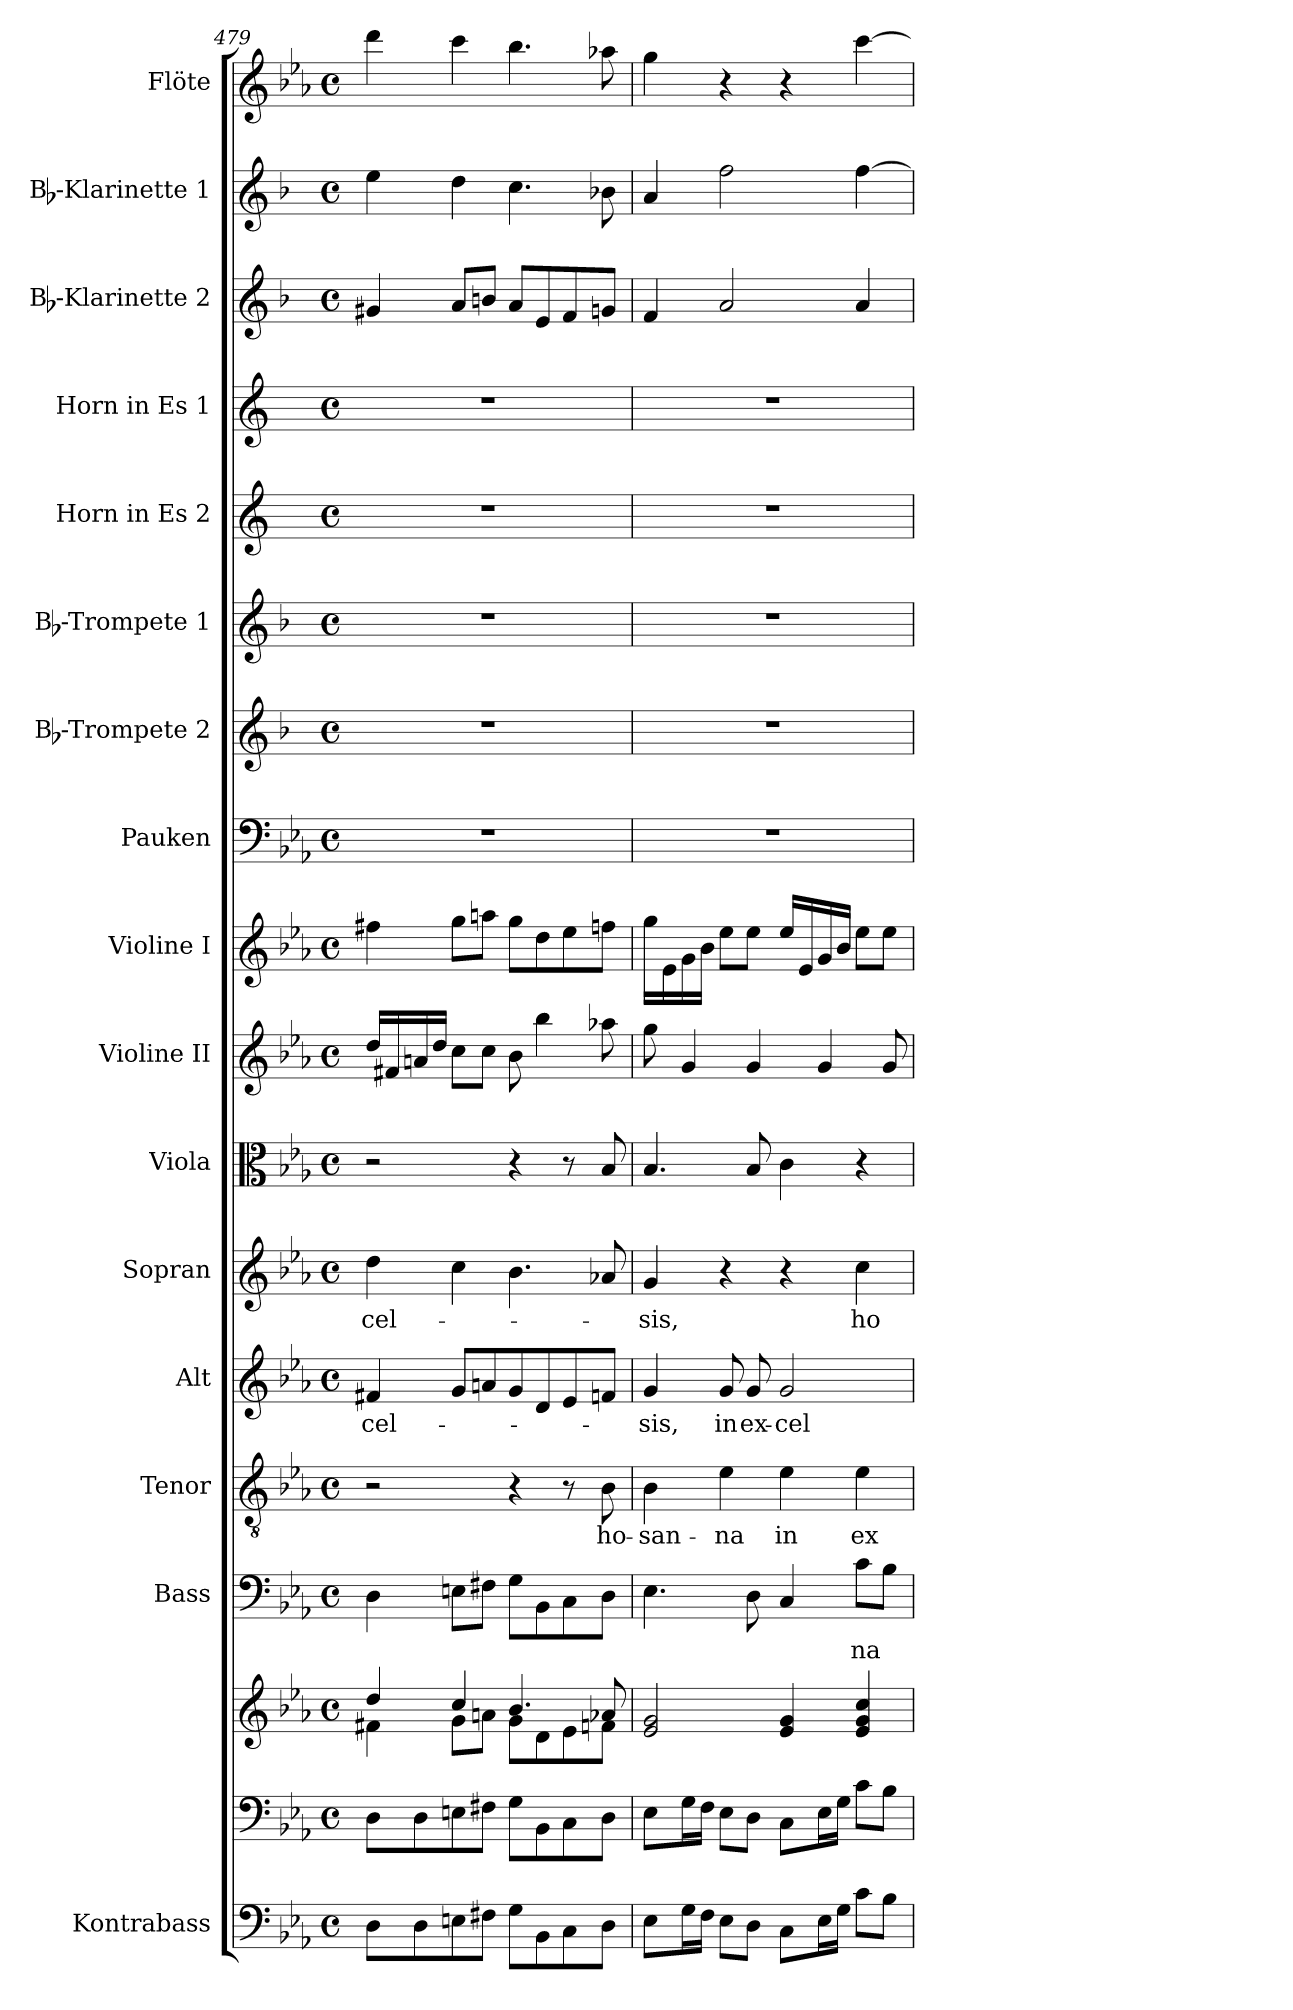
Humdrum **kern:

**kern	**kern	**kern	**kern	**text	**kern	**text	**kern	**text	**kern	**text	**kern	**kern	**kern	**kern	**kern	**kern	**kern	**kern	**kern	**kern	**kern
*part17	*part16	*part16	*part15	*part15	*part14	*part14	*part13	*part13	*part12	*part12	*part11	*part10	*part9	*part8	*part7	*part6	*part5	*part4	*part3	*part2	*part1
*staff18	*staff17	*staff16	*staff15	*staff15	*staff14	*staff14	*staff13	*staff13	*staff12	*staff12	*staff11	*staff10	*staff9	*staff8	*staff7	*staff6	*staff5	*staff4	*staff3	*staff2	*staff1
*I"Kontrabass	*	*	*I"Bass	*	*I"Tenor	*	*I"Alt	*	*I"Sopran	*	*I"Viola	*I"Violine II	*I"Violine I	*I"Pauken	*I"Bb-Trompete 2	*I"Bb-Trompete 1	*I"Horn in Es 2	*I"Horn in Es 1	*I"Bb-Klarinette 2	*I"Bb-Klarinette 1	*I"Flöte
*I'Kb.	*	*	*I'B.	*	*I'T.	*	*I'A.	*	*I'S.	*	*I'Vla.	*I'Vl. II	*I'Vl. I	*I'Pk.	*I'Bb Trp. 2	*I'Bb Trp. 1	*	*	*I'Bb Kl. 2	*I'Bb Kl. 1	*I'Fl.
*clefF4	*clefF4	*clefG2	*clefF4	*	*clefGv2	*	*clefG2	*	*clefG2	*	*clefC3	*clefG2	*clefG2	*clefF4	*clefG2	*clefG2	*clefG2	*clefG2	*clefG2	*clefG2	*clefG2
*ITrd7c12	*	*	*	*	*	*	*	*	*	*	*	*	*	*	*ITrd1c2	*ITrd1c2	*ITrd5c9	*ITrd5c9	*ITrd1c2	*ITrd1c2	*
*k[b-e-a-]	*k[b-e-a-]	*k[b-e-a-]	*k[b-e-a-]	*	*k[b-e-a-]	*	*k[b-e-a-]	*	*k[b-e-a-]	*	*k[b-e-a-]	*k[b-e-a-]	*k[b-e-a-]	*k[b-e-a-]	*k[b-e-a-]	*k[b-e-a-]	*k[b-e-a-]	*k[b-e-a-]	*k[b-e-a-]	*k[b-e-a-]	*k[b-e-a-]
*E-:	*E-:	*E-:	*E-:	*	*E-:	*	*E-:	*	*E-:	*	*E-:	*E-:	*E-:	*E-:	*E-:	*E-:	*E-:	*E-:	*E-:	*E-:	*E-:
*M4/4	*M4/4	*M4/4	*M4/4	*	*M4/4	*	*M4/4	*	*M4/4	*	*M4/4	*M4/4	*M4/4	*M4/4	*M4/4	*M4/4	*M4/4	*M4/4	*M4/4	*M4/4	*M4/4
*met(c)	*met(c)	*met(c)	*met(c)	*	*met(c)	*	*met(c)	*	*met(c)	*	*met(c)	*met(c)	*met(c)	*met(c)	*met(c)	*met(c)	*met(c)	*met(c)	*met(c)	*met(c)	*met(c)
=479	=479	=479	=479	=479	=479	=479	=479	=479	=479	=479	=479	=479	=479	=479	=479	=479	=479	=479	=479	=479	=479
*	*	*^	*	*	*	*	*	*	*	*	*	*	*	*	*	*	*	*	*	*	*
!	!	!	!	!	!	!	!	!	!LO:LY:b	!	!LO:LY:b	!	!	!	!	!	!	!	!	!	!	!
8DD\L	8D\L	4dd/	4f#X\	4D\	.	2r	.	4f#X/	-cel-	4dd\	-cel-	2r	16dd/LL	4ff#X\	1r	1r	1r	1r	1r	4f#X/	4dd\	4ddd\
.	.	.	.	.	.	.	.	.	.	.	.	.	16f#X/	.	.	.	.	.	.	.	.	.
8DD\	8D\	.	.	.	.	.	.	.	.	.	.	.	16an/	.	.	.	.	.	.	.	.	.
.	.	.	.	.	.	.	.	.	.	.	.	.	16dd/JJ	.	.	.	.	.	.	.	.	.
8EEn\	8En\	4cc/	8g\L	8En\L	.	.	.	8g/L	.	4cc\	.	.	8cc\L	8gg\L	.	.	.	.	.	8g/L	4cc\	4ccc\
8FF#X\J	8F#X\J	.	8an\J	8F#X\J	.	.	.	8an/	.	.	.	.	8cc\J	8aan\J	.	.	.	.	.	8an/J	.	.
8GG\L	8G\L	4.b-/	8g\L	8G\L	.	4r	.	8g/	.	4.b-\	.	4r	8b-\	8gg\L	.	.	.	.	.	8g/L	4.b-\	4.bb-\
8BBB-\	8BB-\	.	8d\	8BB-\	.	.	.	8d/	.	.	.	.	4bb-\	8dd\	.	.	.	.	.	8d/	.	.
8CC\	8C\	.	8e-\	8C\	.	8r	.	8e-/	.	.	.	8r	.	8ee-\	.	.	.	.	.	8e-/	.	.
!	!	!	!	!	!	!	!LO:LY:b	!	!	!	!	!	!	!	!	!	!	!	!	!	!	!
8DD\J	8D\J	8a-X/	8fn\J	8D\J	.	8B-\	ho-	8fn/J	.	8a-X/	.	8B-/	8aa-X\	8ffn\J	.	.	.	.	.	8fn/J	8a-X\	8aa-X\
!!LO:PB:g=z
=480	=480	=480	=480	=480	=480	=480	=480	=480	=480	=480	=480	=480	=480	=480	=480	=480	=480	=480	=480	=480	=480	=480
!	!	!	!	!	!	!	!LO:LY:b	!	!LO:LY:b	!	!LO:LY:b	!	!	!	!	!	!	!	!	!	!	!
*	*	*v	*v	*	*	*	*	*	*	*	*	*	*	*	*	*	*	*	*	*	*	*
8EE-\L	8E-\L	2e-/ 2g/	4.E-\	.	4B-\	-san-	4g/	-sis,	4g/	-sis,	4.B-/	8gg\	16gg\LL	1r	1r	1r	1r	1r	4e-/	4g/	4gg\
.	.	.	.	.	.	.	.	.	.	.	.	.	16e-\	.	.	.	.	.	.	.	.
16GG\L	16G\L	.	.	.	.	.	.	.	.	.	.	4g/	16g\	.	.	.	.	.	.	.	.
16FF\JJ	16F\JJ	.	.	.	.	.	.	.	.	.	.	.	16b-\JJ	.	.	.	.	.	.	.	.
!	!	!	!	!	!	!LO:LY:b	!	!LO:LY:b	!	!	!	!	!	!	!	!	!	!	!	!	!
8EE-\L	8E-\L	.	.	.	4e-\	-na	8g/	in	4r	.	.	.	8ee-\L	.	.	.	.	.	2g/	2ee-\	4r
!	!	!	!	!	!	!	!	!LO:LY:b	!	!	!	!	!	!	!	!	!	!	!	!	!
8DD\J	8D\J	.	8D\	.	.	.	8g/	ex-	.	.	8B-/	4g/	8ee-\J	.	.	.	.	.	.	.	.
!	!	!	!	!	!	!LO:LY:b	!	!LO:LY:b	!	!	!	!	!	!	!	!	!	!	!	!	!
8CC\L	8C\L	4e-/ 4g/	4C/	.	4e-\	in	2g/	-cel-	4r	.	4c\	.	16ee-/LL	.	.	.	.	.	.	.	4r
.	.	.	.	.	.	.	.	.	.	.	.	.	16e-/	.	.	.	.	.	.	.	.
16EE-\L	16E-\L	.	.	.	.	.	.	.	.	.	.	4g/	16g/	.	.	.	.	.	.	.	.
16GG\JJ	16G\JJ	.	.	.	.	.	.	.	.	.	.	.	16b-/JJ	.	.	.	.	.	.	.	.
!	!	!	!	!LO:LY:b	!	!LO:LY:b	!	!	!	!LO:LY:b	!	!	!	!	!	!	!	!	!	!	!
8C\L	8c\L	4e-/ 4g/ 4cc/	8c\L	-na	4e-\	ex-	.	.	4cc\	ho-	4r	.	8ee-\L	.	.	.	.	.	4g/	[4ee-\	[4ccc\
8BB-\J	8B-\J	.	8B-\J	.	.	.	.	.	.	.	.	8g/	8ee-\J	.	.	.	.	.	.	.	.
=	=	=	=	=	=	=	=	=	=	=	=	=	=	=	=	=	=	=	=	=	=
*-	*-	*-	*-	*-	*-	*-	*-	*-	*-	*-	*-	*-	*-	*-	*-	*-	*-	*-	*-	*-	*-
